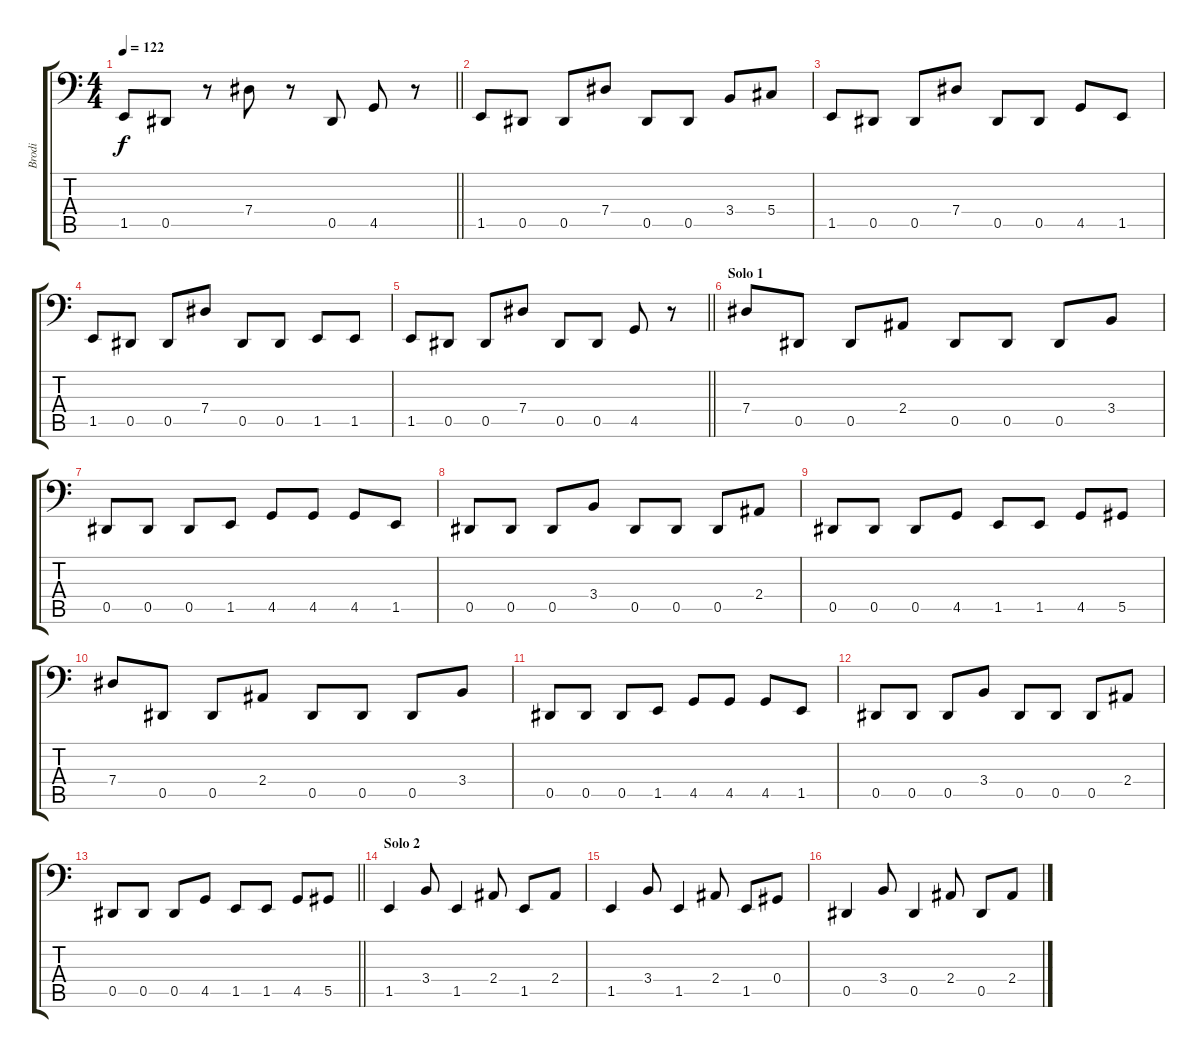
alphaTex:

\track ("Brodi" "Brodi") {solo instrument electricbassfinger}
\staff {score tabs}
\tuning (Bb2 Gb2 Db2 Ab1 Eb1 Ab0) {hide}
\ts (4 4)
\tempo 122
\clef f4
\barLineRight lightlight
\ks c
1.5.8{dy f} 0.5.8 r.8 7.4.8 r.8 0.5.8 4.5.8 r.8 |
\section ("" " ")
1.5.8 0.5.8 0.5.8 7.4.8 0.5.8 0.5.8 3.4.8 5.4.8 |
1.5.8 0.5.8 0.5.8 7.4.8 0.5.8 0.5.8 4.5.8 1.5.8 |
1.5.8 0.5.8 0.5.8 7.4.8 0.5.8 0.5.8 1.5.8 1.5.8 |
\barLineRight lightlight
1.5.8 0.5.8 0.5.8 7.4.8 0.5.8 0.5.8 4.5.8 r.8 |
\section ("" "Solo 1")
7.4.8 0.5.8 0.5.8 2.4.8 0.5.8 0.5.8 0.5.8 3.4.8 |
0.5.8 0.5.8 0.5.8 1.5.8 4.5.8 4.5.8 4.5.8 1.5.8 |
0.5.8 0.5.8 0.5.8 3.4.8 0.5.8 0.5.8 0.5.8 2.4.8 |
0.5.8 0.5.8 0.5.8 4.5.8 1.5.8 1.5.8 4.5.8 5.5.8 |
7.4.8 0.5.8 0.5.8 2.4.8 0.5.8 0.5.8 0.5.8 3.4.8 |
0.5.8 0.5.8 0.5.8 1.5.8 4.5.8 4.5.8 4.5.8 1.5.8 |
0.5.8 0.5.8 0.5.8 3.4.8 0.5.8 0.5.8 0.5.8 2.4.8 |
\barLineRight lightlight
0.5.8 0.5.8 0.5.8 4.5.8 1.5.8 1.5.8 4.5.8 5.5.8 |
\section ("" "Solo 2")
1.5.4 3.4.8 1.5.4 2.4.8 1.5.8 2.4.8 |
1.5.4 3.4.8 1.5.4 2.4.8 1.5.8 0.4.8 |
0.5.4 3.4.8 0.5.4 2.4.8 0.5.8 2.4.8
